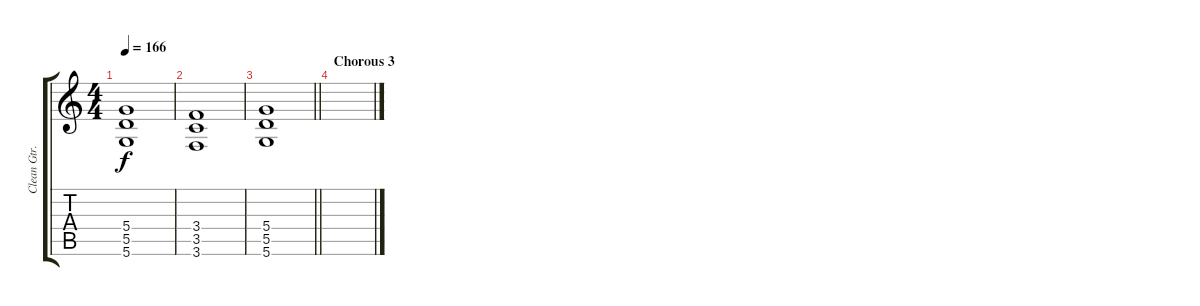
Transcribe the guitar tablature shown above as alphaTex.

\track ("Clean Gtr. 2" "Clean Gtr.") {instrument electricguitarclean}
\staff {score tabs}
\tuning (E4 B3 G3 D3 A2 D2) {hide}
\ts (4 4)
\tempo 166
\clef g2
\ks c
(5.4{t} 5.5{t} 5.6{t}).1{dy f} |
(3.4 3.5 3.6).1 |
\barLineRight lightlight
(5.4 5.5 5.6).1 |
\section ("" "Chorous 3")
